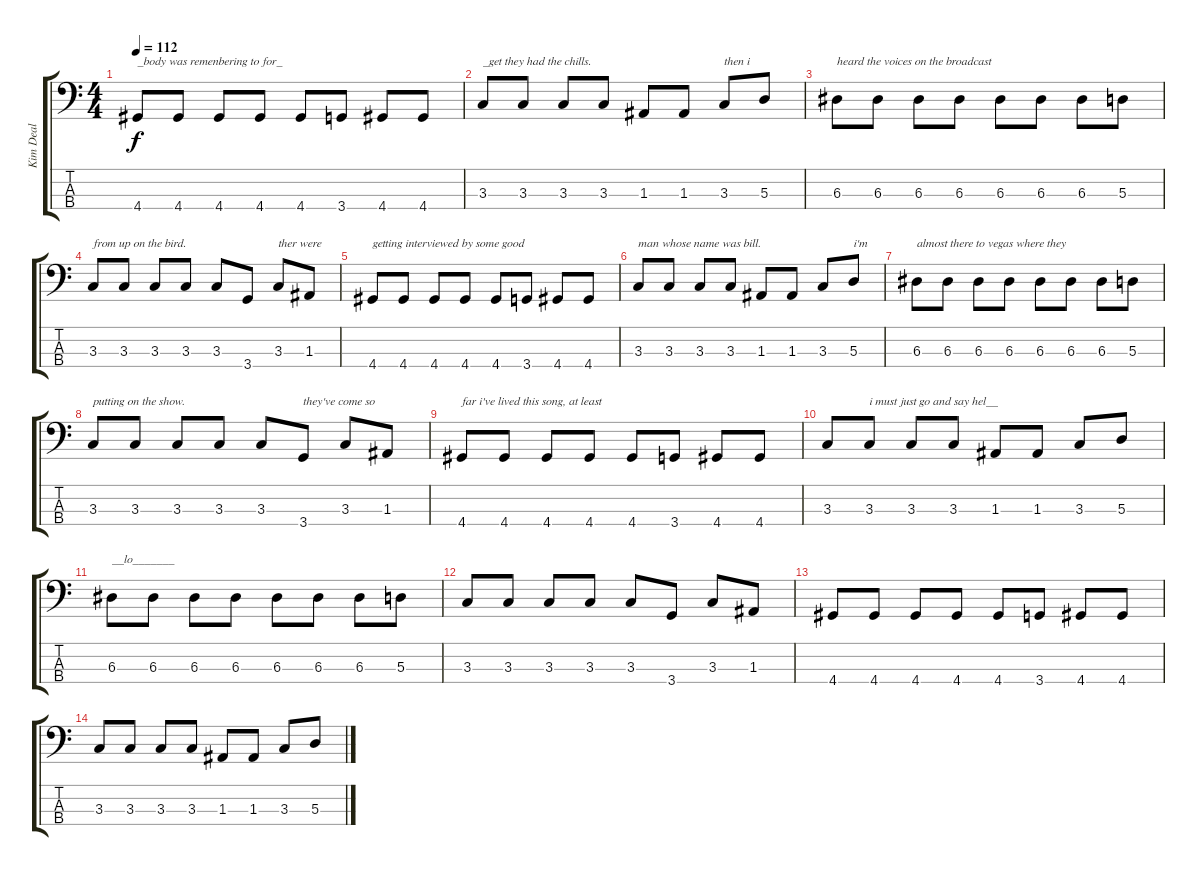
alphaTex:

\track ("Kim Deal" "Kim Deal") {instrument electricbasspick}
\staff {score tabs}
\tuning (G2 D2 A1 E1) {hide}
\ts (4 4)
\tempo 112
\clef f4
\ks c
4.4.8{txt "_body was remenbering to for_" dy f} 4.4.8 4.4.8 4.4.8 4.4.8 3.4.8 4.4.8 4.4.8 |
3.3.8{txt "_get they had the chills."} 3.3.8 3.3.8 3.3.8 1.3.8 1.3.8 3.3.8{txt "then i"} 5.3.8 |
6.3.8{txt "heard the voices on the broadcast"} 6.3.8 6.3.8 6.3.8 6.3.8 6.3.8 6.3.8 5.3.8 |
3.3.8{txt "from up on the bird."} 3.3.8 3.3.8 3.3.8 3.3.8 3.4.8 3.3.8{txt "ther were"} 1.3.8 |
4.4.8{txt "getting interviewed by some good"} 4.4.8 4.4.8 4.4.8 4.4.8 3.4.8 4.4.8 4.4.8 |
3.3.8{txt "man whose name was bill."} 3.3.8 3.3.8 3.3.8 1.3.8 1.3.8 3.3.8 5.3.8{txt "i'm"} |
6.3.8{txt "almost there to vegas where they"} 6.3.8 6.3.8 6.3.8 6.3.8 6.3.8 6.3.8 5.3.8 |
3.3.8{txt "putting on the show."} 3.3.8 3.3.8 3.3.8 3.3.8 3.4.8{txt "they've come so"} 3.3.8 1.3.8 |
4.4.8{txt "far i've lived this song, at least"} 4.4.8 4.4.8 4.4.8 4.4.8 3.4.8 4.4.8 4.4.8 |
3.3.8 3.3.8{txt "i must just go and say hel__"} 3.3.8 3.3.8 1.3.8 1.3.8 3.3.8 5.3.8 |
6.3.8{txt "__lo_______"} 6.3.8 6.3.8 6.3.8 6.3.8 6.3.8 6.3.8 5.3.8 |
3.3.8 3.3.8 3.3.8 3.3.8 3.3.8 3.4.8 3.3.8 1.3.8 |
4.4.8 4.4.8 4.4.8 4.4.8 4.4.8 3.4.8 4.4.8 4.4.8 |
3.3.8 3.3.8 3.3.8 3.3.8 1.3.8 1.3.8 3.3.8 5.3.8
